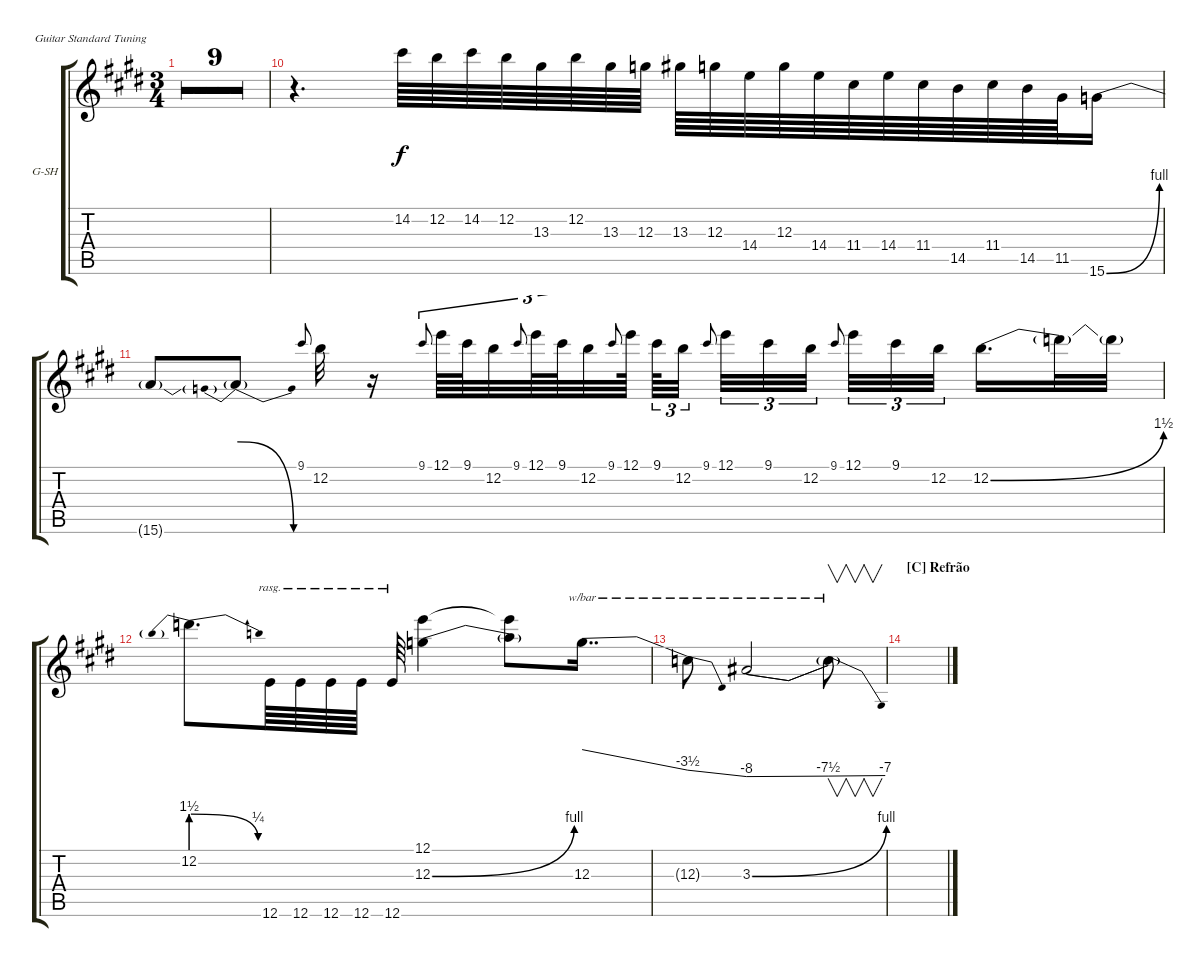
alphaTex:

\defaultSystemsLayout 4
\bracketExtendMode groupsimilarinstruments
\firstSystemTrackNameOrientation horizontal
\otherSystemsTrackNameOrientation horizontal
\track ("Guitar Solo SuperHot" "G-SH") {multiBarRest instrument overdrivenguitar}
\staff {score tabs}
\tuning (E4 B3 G3 D3 A2 E2)
\ts (3 4)
\tempo 40
\clef g2
\ks c#minor
|
|
|
|
|
|
|
|
|
r.4{d} 14.2.64 12.2.64 14.2.64 12.2.64 13.3.64 12.2.64 13.3.64 12.3.64 13.3.64 12.3.64 14.4.64 12.3.64 14.4.64 11.4.64 14.4.64 11.4.64 14.5.64 11.4.64 14.5.64 11.5.64 15.6{be (bend 0 0 15 4)}.16 |
15.6{t}.8 15.6{be (prebendrelease 0 4 30 0) t}.8 9.1.8{gr onbeat} 12.2.32 r.16 9.1.8{tu (3 2) gr onbeat} 12.1.64{tu (3 2)} 9.1.64{tu (3 2)} 12.2.32{tu (3 2)} 9.1.8{tu (3 2) gr onbeat} 12.1.64{tu (3 2)} 9.1.64{tu (3 2)} 12.2.32{tu (3 2)} 9.1.8{tu (3 2) gr onbeat} 12.1.64{tu (3 2)} 9.1.64{tu (3 2)} 12.2.32{tu (3 2)} 9.1.8{tu (3 2) gr onbeat} 12.1.32{tu (3 2)} 9.1.32{tu (3 2)} 12.2.32{tu (3 2)} 9.1.8{tu (3 2) gr onbeat} 12.1.32{tu (3 2)} 9.1.32{tu (3 2)} 12.2.32{tu (3 2)} 12.2{be (bend 0 0 22.2 6)}.16{d} 12.2{t}.32 12.2{t}.32 |
12.2{be (prebendrelease 0 6 60 1)}.8{d} 12.6.64{rasg eami} 12.6.64{rasg eamii} 12.6.64{rasg eamii} 12.6.64{rasg eamii} 12.6.64{rasg eamii} (12.3{be (bend 0 0 15 4)} 12.1).4 (12.3{t} 12.1{t}).8 12.3.16{dd tbe (dive default 0 0 48 -14)} |
12.3{t}.8{tbe (dive default 0 -14 59.4 -32)} 3.3{be (bend 0 0 15 4)}.2{tbe (dive default 0 -32 59.4 -30)} 3.3{t}.8{v tbe (dive default 0 -30 57 -28)} |
\section ("C" "Refrão")
